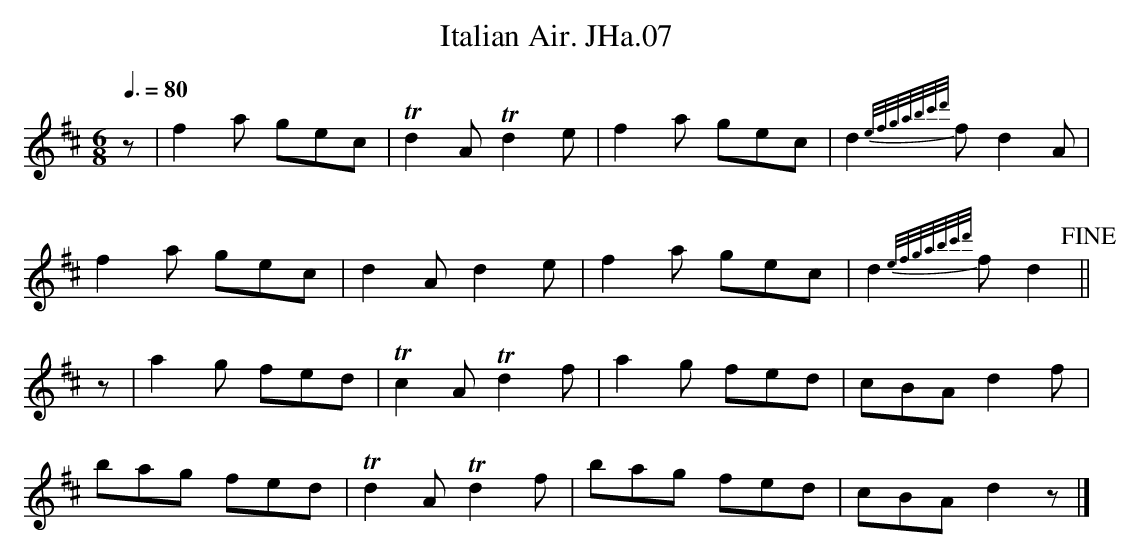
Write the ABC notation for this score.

X:1
T:Italian Air. JHa.07
M:6/8
Q:3/8=80
L:1/8
K:D
z | f2a gec | Td2A Td2e | f2a gec |d2{e/f/g/a/b/c'/d'/}f d2A |
f2a gec | d2A d2e | f2a gec |d2{e/f/g/a/b/c'/d'/}f d2 !fine! ||
z| a2g fed | Tc2ATd2f | a2g fed | cBA d2f |
bag fed | Td2ATd2f | bag fed | cBA d2 z |]
